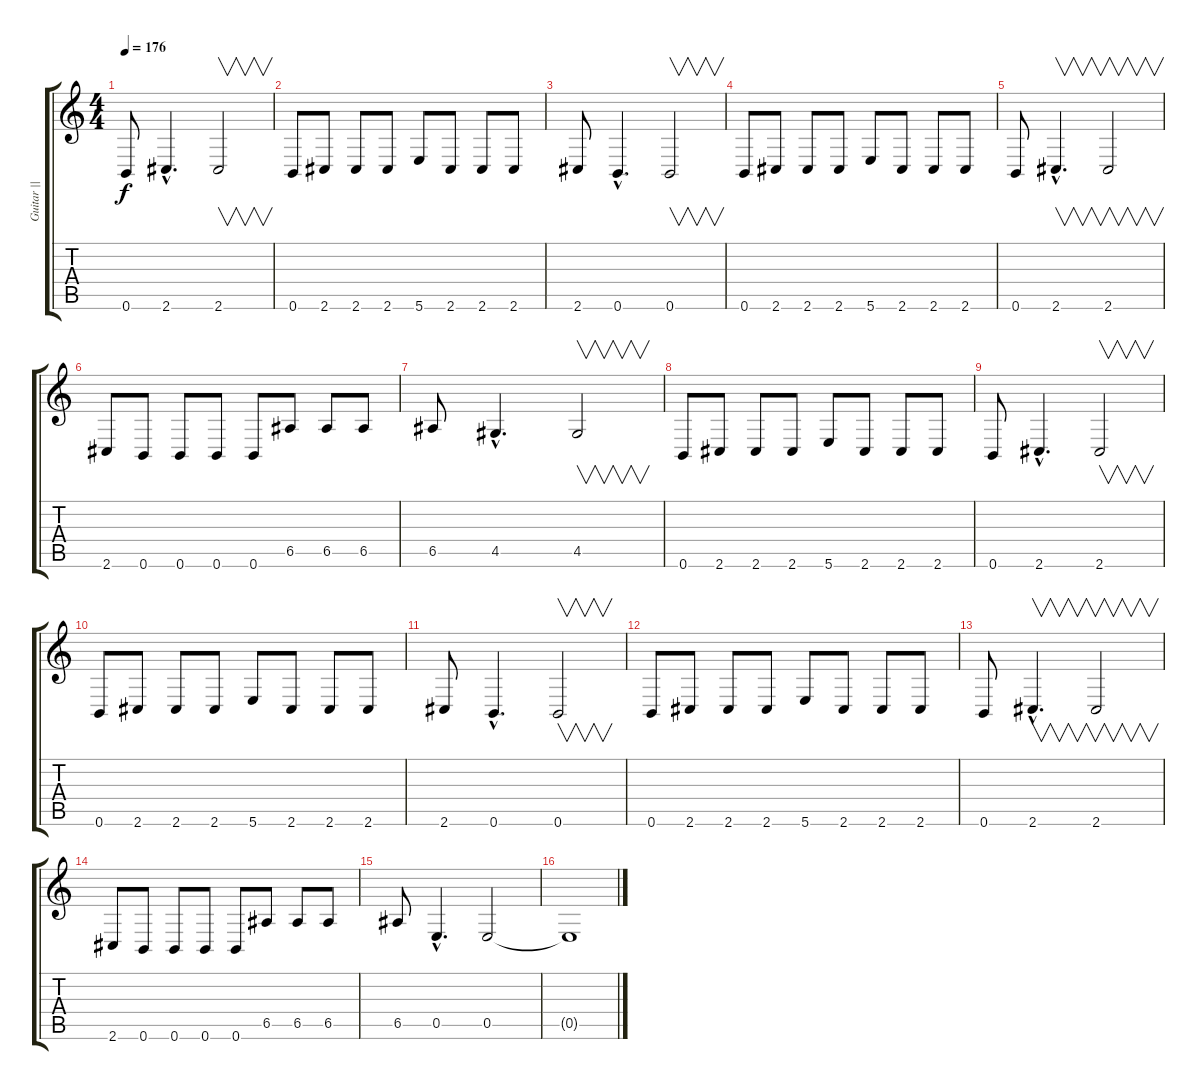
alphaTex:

\track ("Guitar ||" "Guitar ||") {instrument overdrivenguitar}
\staff {score tabs}
\tuning (E4 B3 G3 D3 E2 B1) {hide}
\ts (4 4)
\tempo 176
\clef g2
\ks c
0.6.8{dy f} 2.6{hac}.4{d} 2.6.2{v} |
0.6.8 2.6.8 2.6.8 2.6.8 5.6.8 2.6.8 2.6.8 2.6.8 |
2.6.8 0.6{hac}.4{d} 0.6.2{v} |
0.6.8 2.6.8 2.6.8 2.6.8 5.6.8 2.6.8 2.6.8 2.6.8 |
0.6.8 2.6{hac}.4{v d} 2.6.2{v} |
2.6.8 0.6.8 0.6.8 0.6.8 0.6.8 6.5.8 6.5.8 6.5.8 |
6.5.8 4.5{hac}.4{d} 4.5.2{v} |
0.6.8 2.6.8 2.6.8 2.6.8 5.6.8 2.6.8 2.6.8 2.6.8 |
0.6.8 2.6{hac}.4{d} 2.6.2{v} |
0.6.8 2.6.8 2.6.8 2.6.8 5.6.8 2.6.8 2.6.8 2.6.8 |
2.6.8 0.6{hac}.4{d} 0.6.2{v} |
0.6.8 2.6.8 2.6.8 2.6.8 5.6.8 2.6.8 2.6.8 2.6.8 |
0.6.8 2.6{hac}.4{v d} 2.6.2{v} |
2.6.8 0.6.8 0.6.8 0.6.8 0.6.8 6.5.8 6.5.8 6.5.8 |
6.5.8 0.5{hac}.4{d} 0.5.2 |
0.5{t}.1
